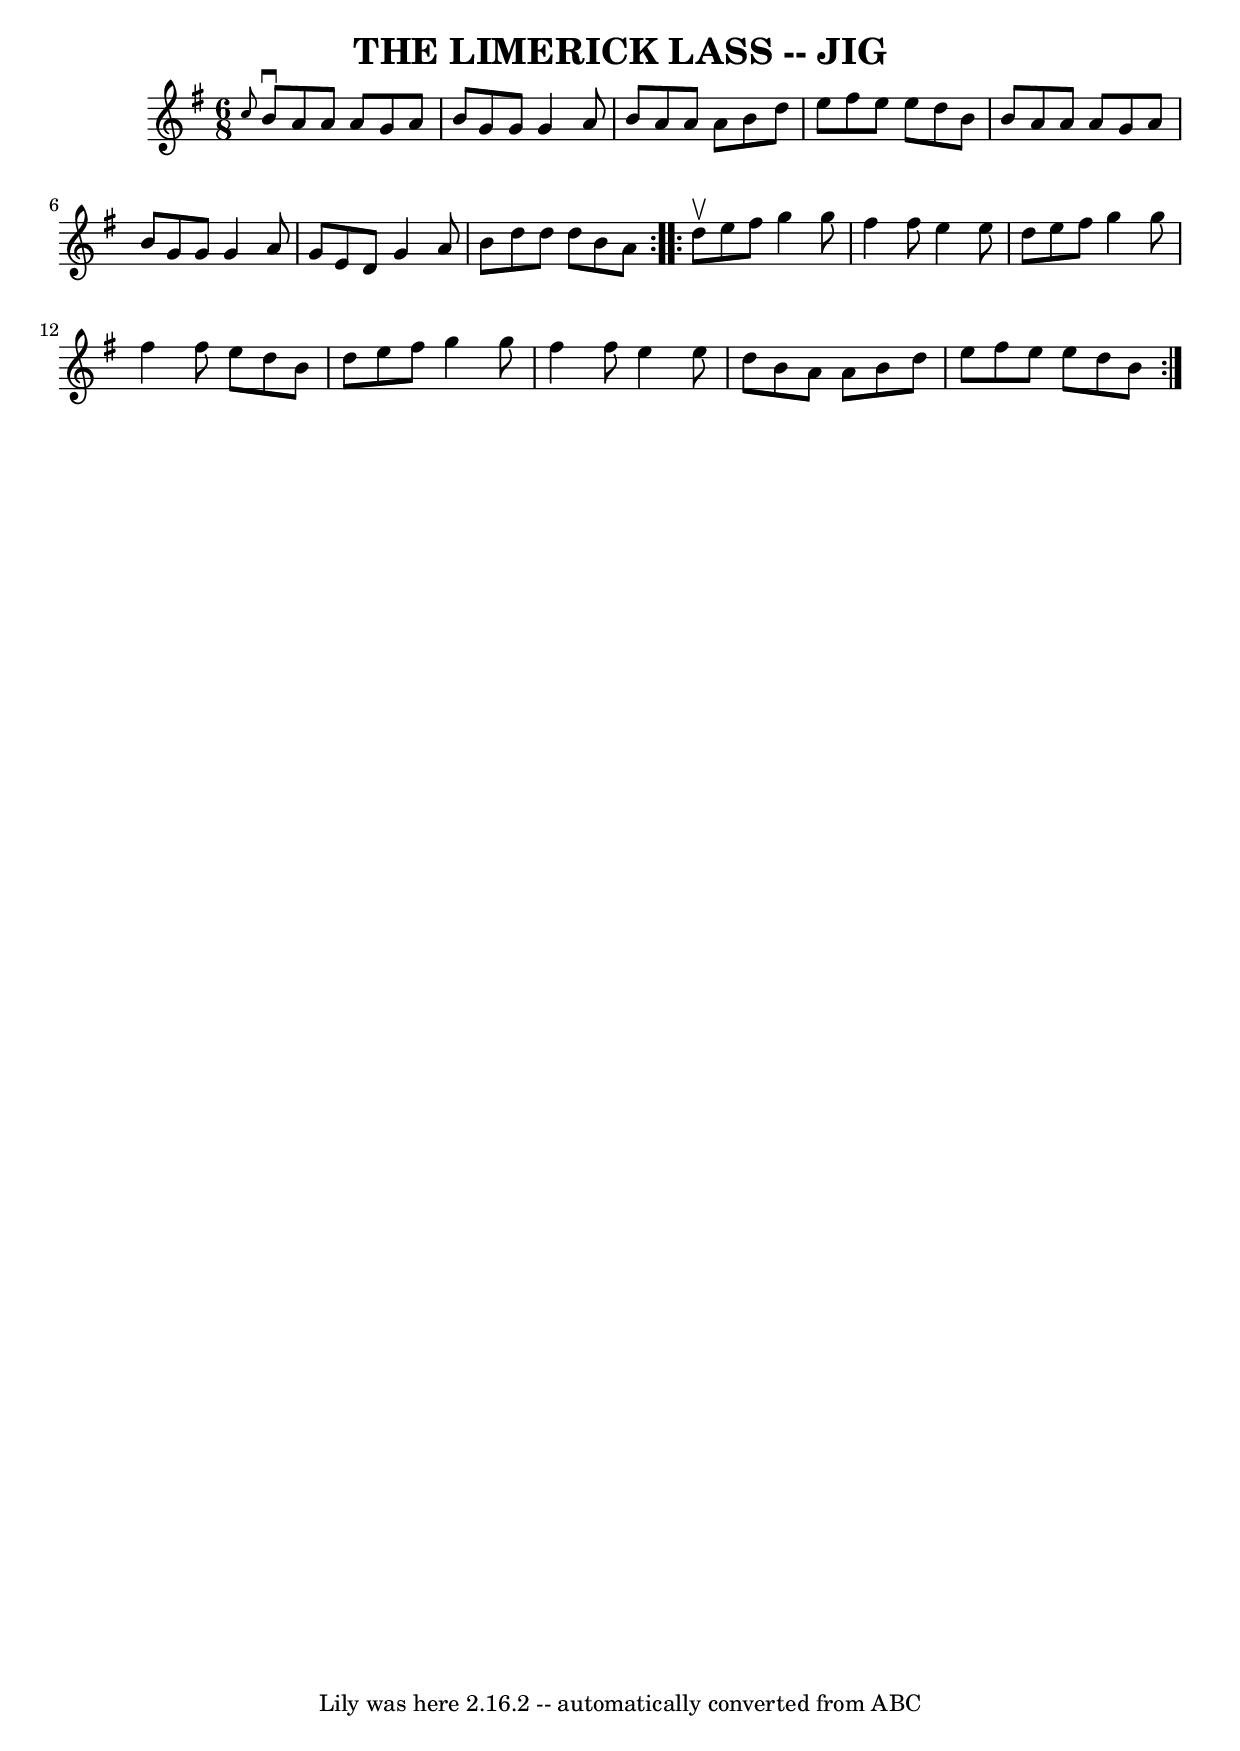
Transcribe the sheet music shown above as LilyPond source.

\version "2.16.2"
\include "Mammoth.ily"
\header {
  %% book = "Ryan's Mammoth Collection of Fiddle Tunes"
  crossRefNumber = "1"
  footnotes = ""
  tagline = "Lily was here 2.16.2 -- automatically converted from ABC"
  title = "THE LIMERICK LASS -- JIG"

}
voicedefault =  {



  \repeat volta 2 {

    \time 6/8 
    \key g \major
    \grace { c''8  
	   } b'8^\downbow a'8 a'8    
    a'8 g'8 a'8    |
    b'8 g'8 g'8 g'4 a'8    |
    
    b'8 a'8 a'8 a'8 b'8 d''8    |
    e''8 fis''8 e''8    
    e''8 d''8 b'8        |
    b'8 a'8 a'8 a'8 g'8 a'8     |
    b'8 g'8 g'8 g'4 a'8    |
    g'8 e'8 d'8    
    g'4 a'8    |
    b'8 d''8 d''8 d''8 b'8 a'8    
  }     

  \repeat volta 2 {
    d''8^\upbow e''8 fis''8 g''4 g''8    |
    
    fis''4 fis''8 e''4 e''8    |
    d''8 e''8 fis''8 g''4   
    g''8    |
    fis''4 fis''8 e''8 d''8 b'8        |
    
    d''8 e''8 fis''8 g''4 g''8    |
    fis''4 fis''8 e''4   
    e''8    |
    d''8 b'8 a'8 a'8 b'8 d''8    |
    e''8 
    fis''8 e''8 e''8 d''8 b'8    
  }   

}

\score{
  <<

    \context Staff="default"
    {
      \voicedefault 
      
    }

  >>
  \layout {
    
  }
  \midi {
  }

}
